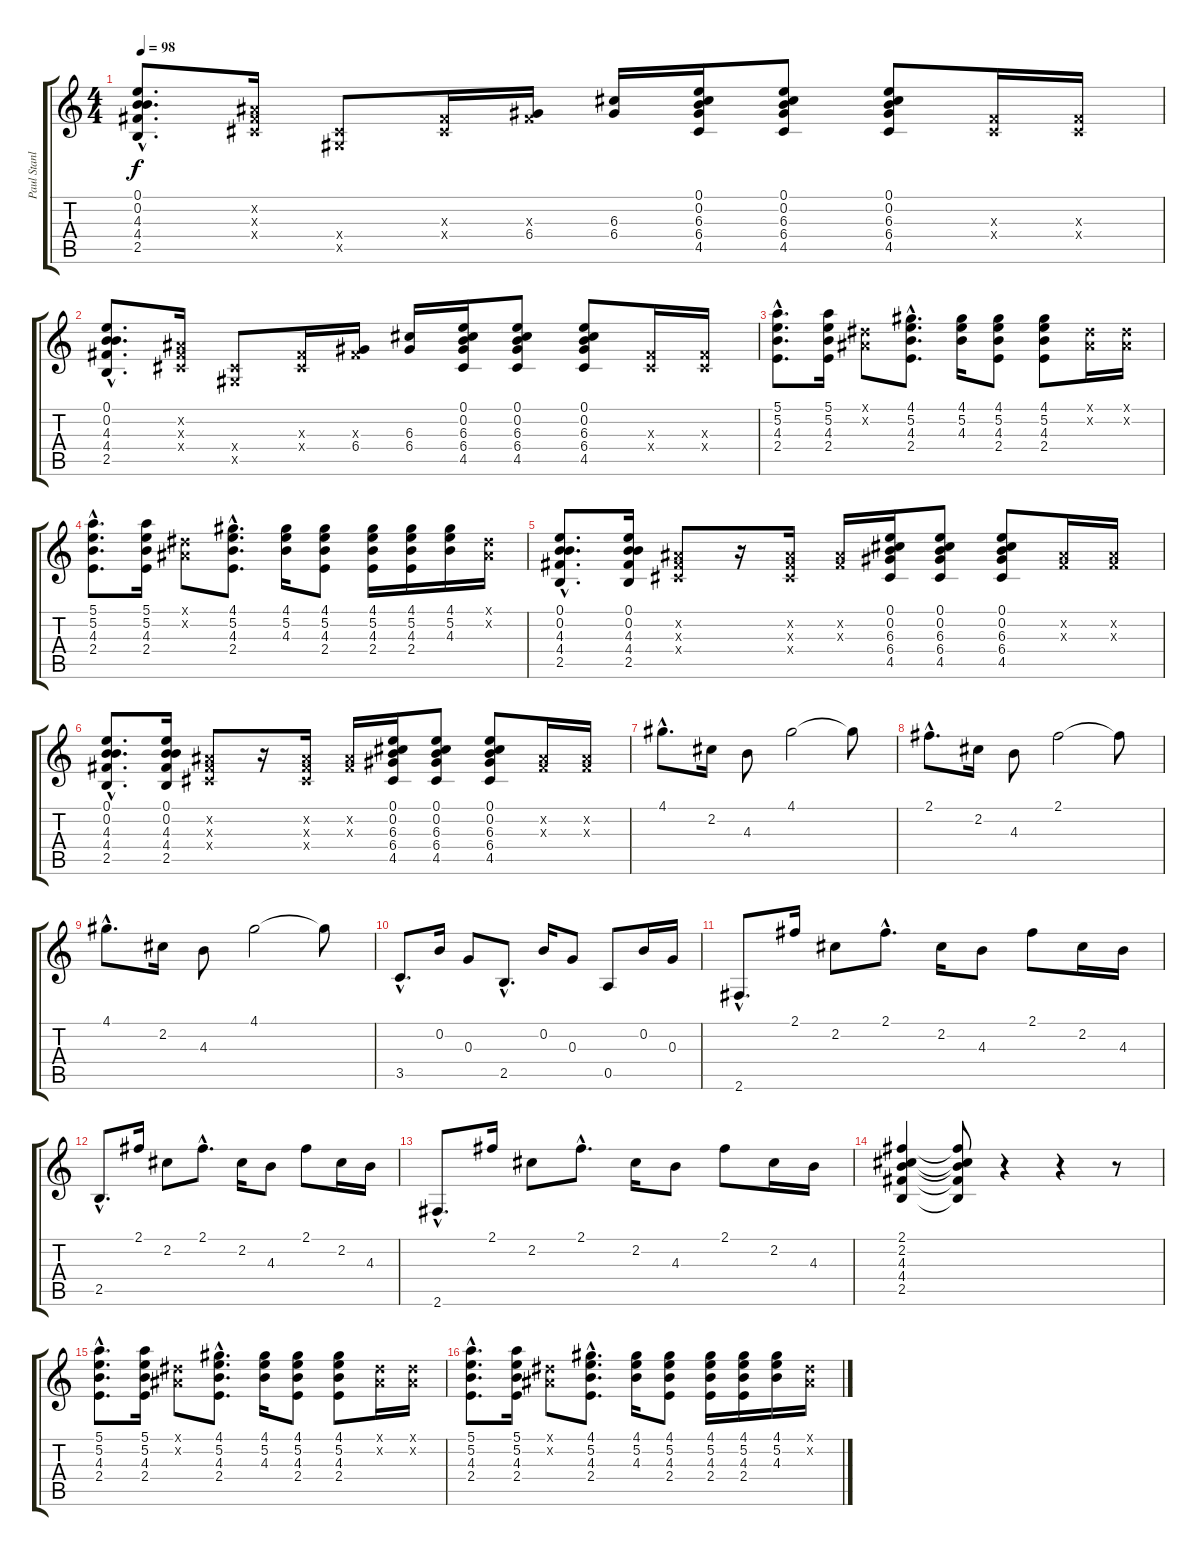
\track ("Paul Stanley " "Paul Stanl") {instrument acousticguitarsteel}
\staff {score tabs}
\tuning (E4 B3 G3 D3 A2 E2) {hide}
\ts (4 4)
\tempo 98
\clef g2
\ks c
(0.1{hac} 0.2{hac} 4.3{hac} 4.4{hac} 2.5{hac}).8{d dy f} (-1.2{x} -1.3{x} -1.4{x}).16 (-1.4{x} -1.5{x}).8 (-1.3{x} -1.4{x}).16 (-1.3{x} 6.4).16 (6.3 6.4).16 (0.1 0.2 6.3 6.4 4.5).16 (0.1 0.2 6.3 6.4 4.5).8 (0.1 0.2 6.3 6.4 4.5).8 (-1.3{x} -1.4{x}).16 (-1.3{x} -1.4{x}).16 |
(0.1{hac} 0.2{hac} 4.3{hac} 4.4{hac} 2.5{hac}).8{d} (-1.2{x} -1.3{x} -1.4{x}).16 (-1.4{x} -1.5{x}).8 (-1.3{x} -1.4{x}).16 (-1.3{x} 6.4).16 (6.3 6.4).16 (0.1 0.2 6.3 6.4 4.5).16 (0.1 0.2 6.3 6.4 4.5).8 (0.1 0.2 6.3 6.4 4.5).8 (-1.3{x} -1.4{x}).16 (-1.3{x} -1.4{x}).16 |
(5.1{hac} 5.2{hac} 4.3{hac} 2.4{hac}).8{d} (5.1 5.2 4.3 2.4).16 (-1.1{x} -1.2{x}).8 (4.1{hac} 5.2{hac} 4.3{hac} 2.4{hac}).8{d} (4.1 5.2 4.3).16 (4.1 5.2 4.3 2.4).8 (4.1 5.2 4.3 2.4).8 (-1.1{x} -1.2{x}).16 (-1.1{x} -1.2{x}).16 |
(5.1{hac} 5.2{hac} 4.3{hac} 2.4{hac}).8{d} (5.1 5.2 4.3 2.4).16 (-1.1{x} -1.2{x}).8 (4.1{hac} 5.2{hac} 4.3{hac} 2.4{hac}).8{d} (4.1 5.2 4.3).16 (4.1 5.2 4.3 2.4).8 (4.1 5.2 4.3 2.4).16 (4.1 5.2 4.3 2.4).16 (4.1 5.2 4.3).16 (-1.1{x} -1.2{x}).16 |
(0.1{hac} 0.2{hac} 4.3{hac} 4.4{hac} 2.5{hac}).8{d} (0.1 0.2 4.3 4.4 2.5).16 (-1.2{x} -1.3{x} -1.4{x}).8 r.16 (-1.2{x} -1.3{x} -1.4{x}).16 (-1.2{x} -1.3{x}).16 (0.1 0.2 6.3 6.4 4.5).16 (0.1 0.2 6.3 6.4 4.5).8 (0.1 0.2 6.3 6.4 4.5).8 (-1.2{x} -1.3{x}).16 (-1.2{x} -1.3{x}).16 |
(0.1{hac} 0.2{hac} 4.3{hac} 4.4{hac} 2.5{hac}).8{d} (0.1 0.2 4.3 4.4 2.5).16 (-1.2{x} -1.3{x} -1.4{x}).8 r.16 (-1.2{x} -1.3{x} -1.4{x}).16 (-1.2{x} -1.3{x}).16 (0.1 0.2 6.3 6.4 4.5).16 (0.1 0.2 6.3 6.4 4.5).8 (0.1 0.2 6.3 6.4 4.5).8 (-1.2{x} -1.3{x}).16 (-1.2{x} -1.3{x}).16 |
4.1{hac}.8{d} 2.2.16 4.3.8 4.1.2 4.1{t}.8 |
2.1{hac}.8{d} 2.2.16 4.3.8 2.1.2 2.1{t}.8 |
4.1{hac}.8{d} 2.2.16 4.3.8 4.1.2 4.1{t}.8 |
3.5{hac}.8{d} 0.2.16 0.3.8 2.5{hac}.8{d} 0.2.16 0.3.8 0.5.8 0.2.16 0.3.16 |
2.6{hac}.8{d} 2.1.16 2.2.8 2.1{hac}.8{d} 2.2.16 4.3.8 2.1.8 2.2.16 4.3.16 |
2.5{hac}.8{d} 2.1.16 2.2.8 2.1{hac}.8{d} 2.2.16 4.3.8 2.1.8 2.2.16 4.3.16 |
2.6{hac}.8{d} 2.1.16 2.2.8 2.1{hac}.8{d} 2.2.16 4.3.8 2.1.8 2.2.16 4.3.16 |
(2.1 2.2 4.3 4.4 2.5).4 (2.1{t} 2.2{t} 4.3{t} 4.4{t} 2.5{t}).8 r.4 r.4 r.8 |
(5.1{hac} 5.2{hac} 4.3{hac} 2.4{hac}).8{d} (5.1 5.2 4.3 2.4).16 (-1.1{x} -1.2{x}).8 (4.1{hac} 5.2{hac} 4.3{hac} 2.4{hac}).8{d} (4.1 5.2 4.3).16 (4.1 5.2 4.3 2.4).8 (4.1 5.2 4.3 2.4).8 (-1.1{x} -1.2{x}).16 (-1.1{x} -1.2{x}).16 |
(5.1{hac} 5.2{hac} 4.3{hac} 2.4{hac}).8{d} (5.1 5.2 4.3 2.4).16 (-1.1{x} -1.2{x}).8 (4.1{hac} 5.2{hac} 4.3{hac} 2.4{hac}).8{d} (4.1 5.2 4.3).16 (4.1 5.2 4.3 2.4).8 (4.1 5.2 4.3 2.4).16 (4.1 5.2 4.3 2.4).16 (4.1 5.2 4.3).16 (-1.1{x} -1.2{x}).16
